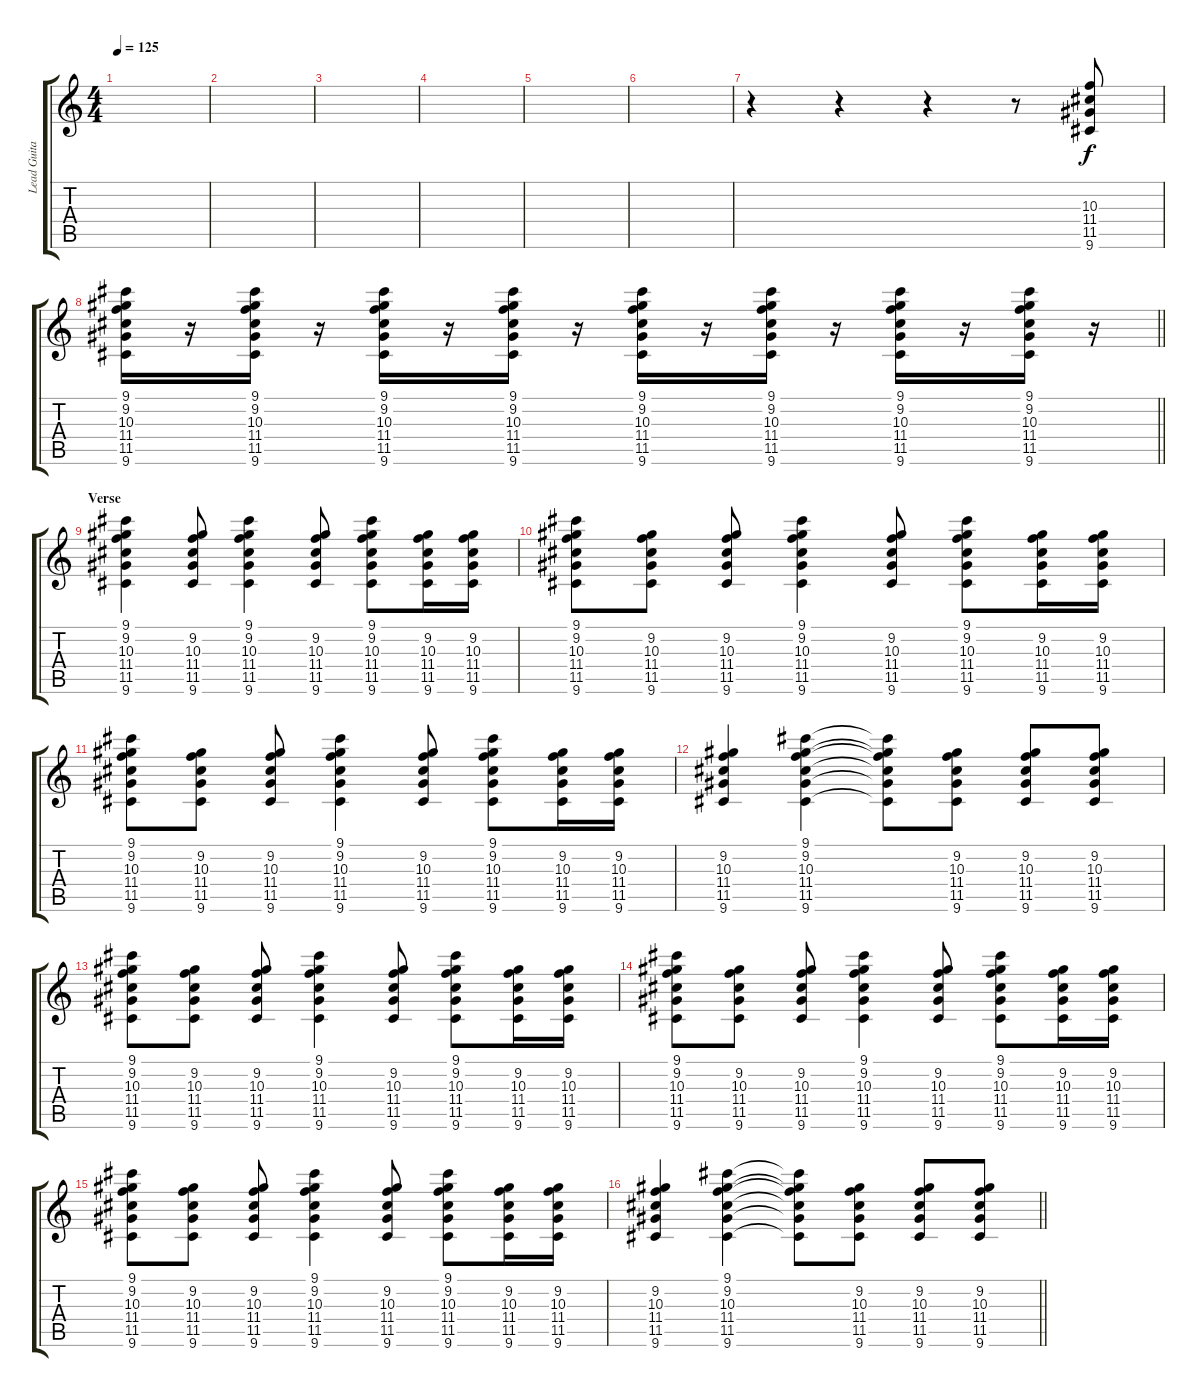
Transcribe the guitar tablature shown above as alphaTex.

\track ("Lead Guitar" "Lead Guita") {instrument overdrivenguitar}
\staff {score tabs}
\tuning (E4 B3 G3 D3 A2 E2) {hide}
\ts (4 4)
\tempo 125
\clef g2
\ks c
|
|
|
|
|
|
r.4 r.4 r.4 r.8 (10.3 11.4 11.5 9.6).8 |
\barLineRight lightlight
(9.1 9.2 10.3 11.4 11.5 9.6).16 r.16 (9.1 9.2 10.3 11.4 11.5 9.6).16 r.16 (9.1 9.2 10.3 11.4 11.5 9.6).16 r.16 (9.1 9.2 10.3 11.4 11.5 9.6).16 r.16 (9.1 9.2 10.3 11.4 11.5 9.6).16 r.16 (9.1 9.2 10.3 11.4 11.5 9.6).16 r.16 (9.1 9.2 10.3 11.4 11.5 9.6).16 r.16 (9.1 9.2 10.3 11.4 11.5 9.6).16 r.16 |
\section ("" "Verse")
(9.1 9.2 10.3 11.4 11.5 9.6).4 (9.2 10.3 11.4 11.5 9.6).8 (9.1 9.2 10.3 11.4 11.5 9.6).4 (9.2 10.3 11.4 11.5 9.6).8 (9.1 9.2 10.3 11.4 11.5 9.6).8 (9.2 10.3 11.4 11.5 9.6).16 (9.2 10.3 11.4 11.5 9.6).16 |
(9.1 9.2 10.3 11.4 11.5 9.6).8 (9.2 10.3 11.4 11.5 9.6).8 (9.2 10.3 11.4 11.5 9.6).8 (9.1 9.2 10.3 11.4 11.5 9.6).4 (9.2 10.3 11.4 11.5 9.6).8 (9.1 9.2 10.3 11.4 11.5 9.6).8 (9.2 10.3 11.4 11.5 9.6).16 (9.2 10.3 11.4 11.5 9.6).16 |
(9.1 9.2 10.3 11.4 11.5 9.6).8 (9.2 10.3 11.4 11.5 9.6).8 (9.2 10.3 11.4 11.5 9.6).8 (9.1 9.2 10.3 11.4 11.5 9.6).4 (9.2 10.3 11.4 11.5 9.6).8 (9.1 9.2 10.3 11.4 11.5 9.6).8 (9.2 10.3 11.4 11.5 9.6).16 (9.2 10.3 11.4 11.5 9.6).16 |
(9.2 10.3 11.4 11.5 9.6).4 (9.1 9.2 10.3 11.4 11.5 9.6).4 (9.1{t} 9.2{t} 10.3{t} 11.4{t} 11.5{t} 9.6{t}).8 (9.2 10.3 11.4 11.5 9.6).8 (9.2 10.3 11.4 11.5 9.6).8 (9.2 10.3 11.4 11.5 9.6).8 |
(9.1 9.2 10.3 11.4 11.5 9.6).8 (9.2 10.3 11.4 11.5 9.6).8 (9.2 10.3 11.4 11.5 9.6).8 (9.1 9.2 10.3 11.4 11.5 9.6).4 (9.2 10.3 11.4 11.5 9.6).8 (9.1 9.2 10.3 11.4 11.5 9.6).8 (9.2 10.3 11.4 11.5 9.6).16 (9.2 10.3 11.4 11.5 9.6).16 |
(9.1 9.2 10.3 11.4 11.5 9.6).8 (9.2 10.3 11.4 11.5 9.6).8 (9.2 10.3 11.4 11.5 9.6).8 (9.1 9.2 10.3 11.4 11.5 9.6).4 (9.2 10.3 11.4 11.5 9.6).8 (9.1 9.2 10.3 11.4 11.5 9.6).8 (9.2 10.3 11.4 11.5 9.6).16 (9.2 10.3 11.4 11.5 9.6).16 |
(9.1 9.2 10.3 11.4 11.5 9.6).8 (9.2 10.3 11.4 11.5 9.6).8 (9.2 10.3 11.4 11.5 9.6).8 (9.1 9.2 10.3 11.4 11.5 9.6).4 (9.2 10.3 11.4 11.5 9.6).8 (9.1 9.2 10.3 11.4 11.5 9.6).8 (9.2 10.3 11.4 11.5 9.6).16 (9.2 10.3 11.4 11.5 9.6).16 |
\barLineRight lightlight
(9.2 10.3 11.4 11.5 9.6).4 (9.1 9.2 10.3 11.4 11.5 9.6).4 (9.1{t} 9.2{t} 10.3{t} 11.4{t} 11.5{t} 9.6{t}).8 (9.2 10.3 11.4 11.5 9.6).8 (9.2 10.3 11.4 11.5 9.6).8 (9.2 10.3 11.4 11.5 9.6).8
